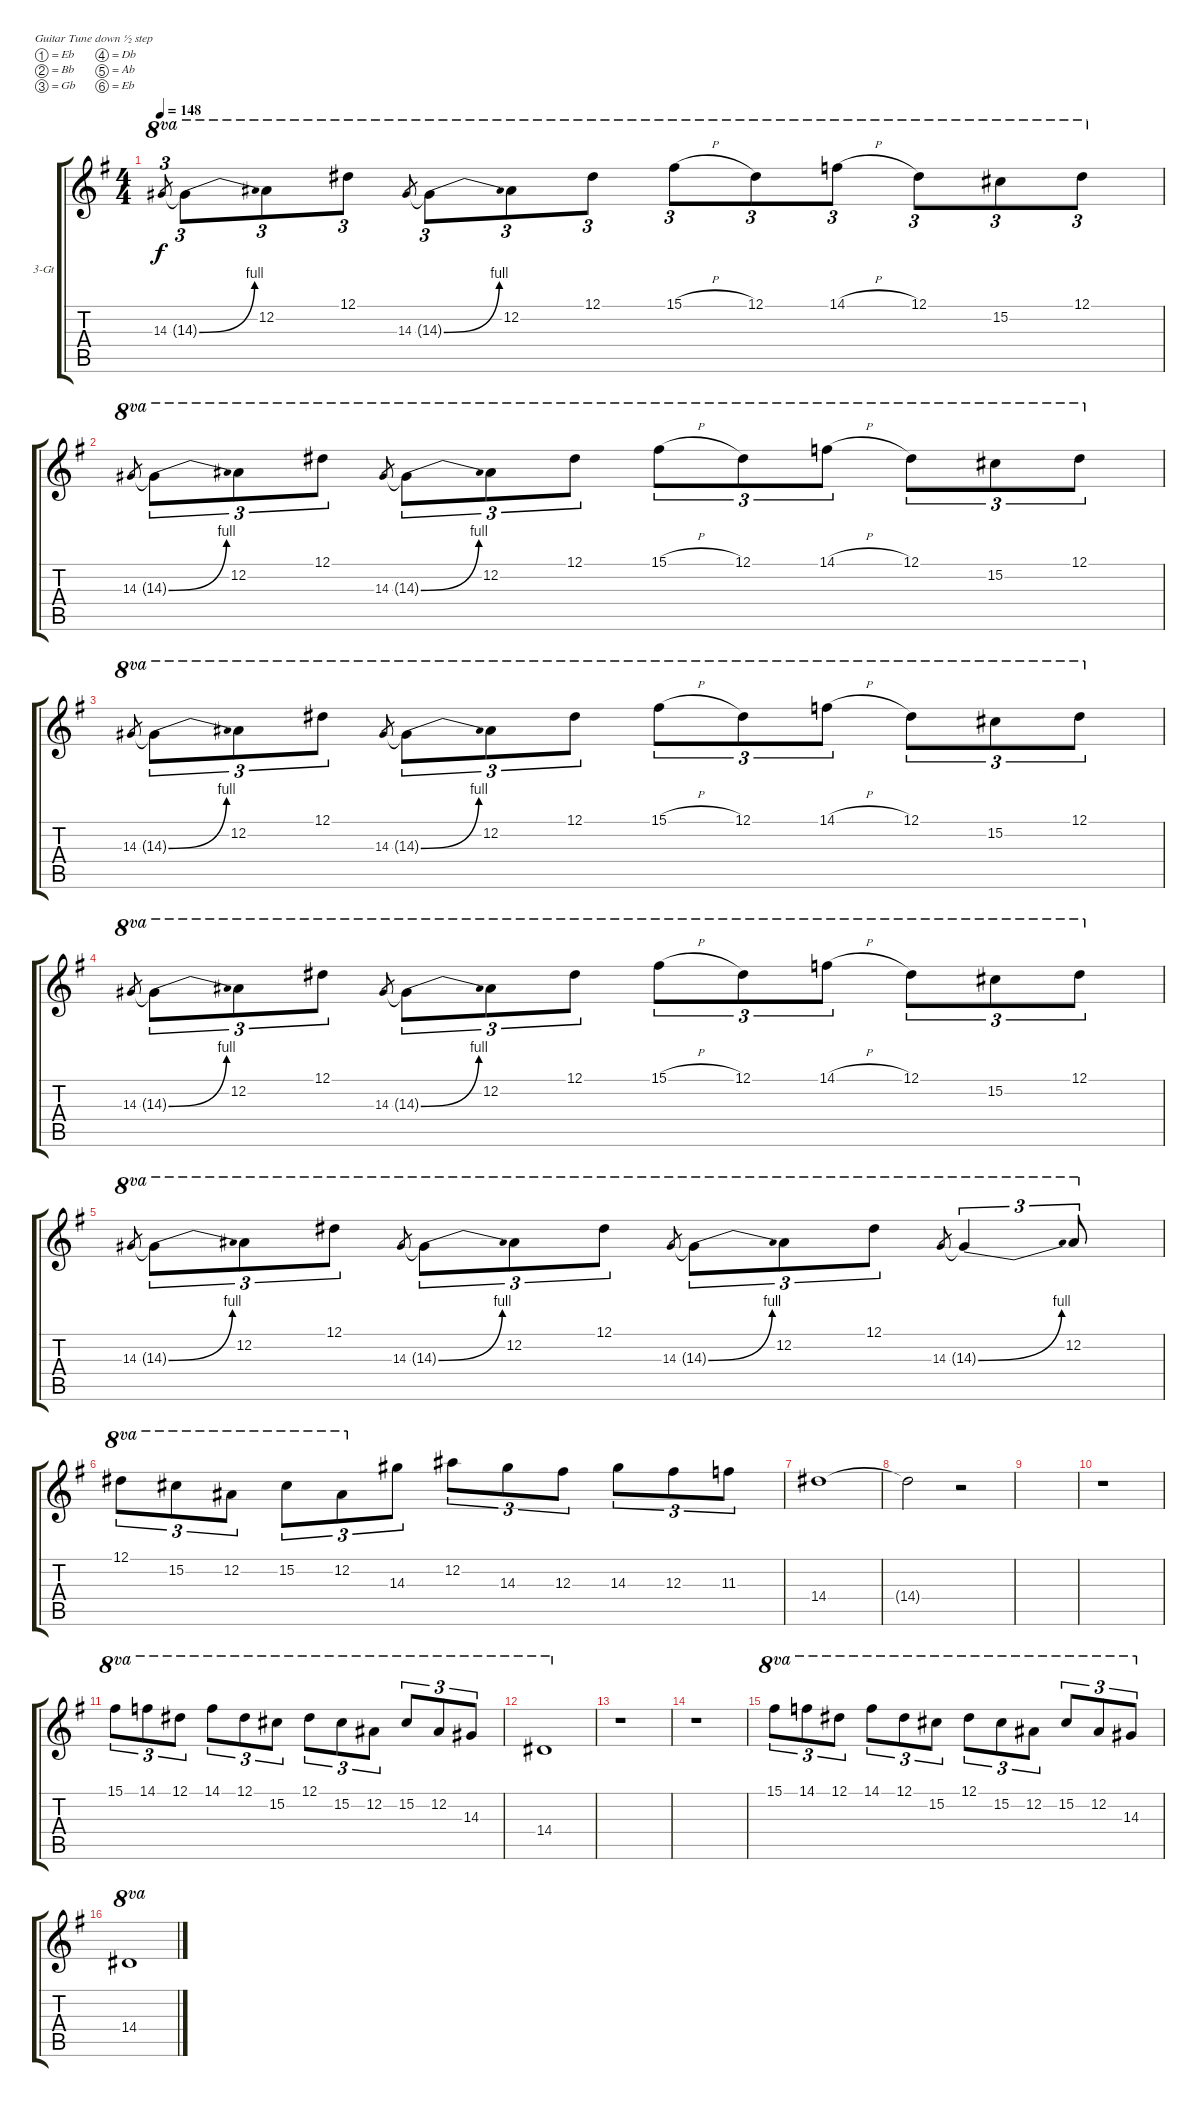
\bracketExtendMode groupsimilarinstruments
\firstSystemTrackNameOrientation horizontal
\otherSystemsTrackNameOrientation horizontal
\track ("Guitar 3" "3-Gt") {instrument distortionguitar}
\staff {score tabs}
\tuning (Eb4 Bb3 Gb3 Db3 Ab2 Eb2)
\ts (4 4)
\tempo 148
\clef g2
\scale
1.05549
\ks g
14.3.8{tu (3 2) ot 8va gr dy f} 14.3{be (bend 0 0 15 4) t}.8{tu (3 2) ot 8va} 12.2.8{tu (3 2) ot 8va} 12.1.8{tu (3 2) ot 8va} 14.3.8{tu (3 2) ot 8va gr} 14.3{be (bend 0 0 15 4) t}.8{tu (3 2) ot 8va} 12.2.8{tu (3 2) ot 8va} 12.1.8{tu (3 2) ot 8va} 15.1{h}.8{tu (3 2) ot 8va} 12.1.8{tu (3 2) ot 8va} 14.1{h}.8{tu (3 2) ot 8va} 12.1.8{tu (3 2) ot 8va} 15.2.8{tu (3 2) ot 8va} 12.1.8{tu (3 2) ot 8va} |
\scale
0.944515 14.3.8{tu (3 2) ot 8va gr} 14.3{be (bend 0 0 15 4) t}.8{tu (3 2) ot 8va} 12.2.8{tu (3 2) ot 8va} 12.1.8{tu (3 2) ot 8va} 14.3.8{tu (3 2) ot 8va gr} 14.3{be (bend 0 0 15 4) t}.8{tu (3 2) ot 8va} 12.2.8{tu (3 2) ot 8va} 12.1.8{tu (3 2) ot 8va} 15.1{h}.8{tu (3 2) ot 8va} 12.1.8{tu (3 2) ot 8va} 14.1{h}.8{tu (3 2) ot 8va} 12.1.8{tu (3 2) ot 8va} 15.2.8{tu (3 2) ot 8va} 12.1.8{tu (3 2) ot 8va} |
\scale
1.05549 14.3.8{tu (3 2) ot 8va gr} 14.3{be (bend 0 0 15 4) t}.8{tu (3 2) ot 8va} 12.2.8{tu (3 2) ot 8va} 12.1.8{tu (3 2) ot 8va} 14.3.8{tu (3 2) ot 8va gr} 14.3{be (bend 0 0 15 4) t}.8{tu (3 2) ot 8va} 12.2.8{tu (3 2) ot 8va} 12.1.8{tu (3 2) ot 8va} 15.1{h}.8{tu (3 2) ot 8va} 12.1.8{tu (3 2) ot 8va} 14.1{h}.8{tu (3 2) ot 8va} 12.1.8{tu (3 2) ot 8va} 15.2.8{tu (3 2) ot 8va} 12.1.8{tu (3 2) ot 8va} |
\scale
0.944515 14.3.8{tu (3 2) ot 8va gr} 14.3{be (bend 0 0 15 4) t}.8{tu (3 2) ot 8va} 12.2.8{tu (3 2) ot 8va} 12.1.8{tu (3 2) ot 8va} 14.3.8{tu (3 2) ot 8va gr} 14.3{be (bend 0 0 15 4) t}.8{tu (3 2) ot 8va} 12.2.8{tu (3 2) ot 8va} 12.1.8{tu (3 2) ot 8va} 15.1{h}.8{tu (3 2) ot 8va} 12.1.8{tu (3 2) ot 8va} 14.1{h}.8{tu (3 2) ot 8va} 12.1.8{tu (3 2) ot 8va} 15.2.8{tu (3 2) ot 8va} 12.1.8{tu (3 2) ot 8va} |
\scale
1.05549 14.3.8{tu (3 2) ot 8va gr} 14.3{be (bend 0 0 15 4) t}.8{tu (3 2) ot 8va} 12.2.8{tu (3 2) ot 8va} 12.1.8{tu (3 2) ot 8va} 14.3.8{tu (3 2) ot 8va gr} 14.3{be (bend 0 0 15 4) t}.8{tu (3 2) ot 8va} 12.2.8{tu (3 2) ot 8va} 12.1.8{tu (3 2) ot 8va} 14.3.8{tu (3 2) ot 8va gr} 14.3{be (bend 0 0 15 4) t}.8{tu (3 2) ot 8va} 12.2.8{tu (3 2) ot 8va} 12.1.8{tu (3 2) ot 8va} 14.3.8{tu (3 2) ot 8va gr} 14.3{be (bend 0 0 15 4) t}.4{tu (3 2) ot 8va} 12.2.8{tu (3 2) ot 8va} |
\scale
0.944515 12.1.8{tu (3 2) ot 8va} 15.2.8{tu (3 2) ot 8va} 12.2.8{tu (3 2) ot 8va} 15.2.8{tu (3 2) ot 8va} 12.2.8{tu (3 2) ot 8va} 14.3.8{tu (3 2)} 12.2.8{tu (3 2)} 14.3.8{tu (3 2)} 12.3.8{tu (3 2)} 14.3.8{tu (3 2)} 12.3.8{tu (3 2)} 11.3.8{tu (3 2)} |
\scale
1.05549 14.4.1 |
\scale
0.944515 14.4{t}.2 r.2 |
\scale
1.05549 |
\scale
0.944515 r.1 |
\scale
1.05549 15.1.8{tu (3 2) ot 8va} 14.1.8{tu (3 2) ot 8va} 12.1.8{tu (3 2) ot 8va} 14.1.8{tu (3 2) ot 8va} 12.1.8{tu (3 2) ot 8va} 15.2.8{tu (3 2) ot 8va} 12.1.8{tu (3 2) ot 8va} 15.2.8{tu (3 2) ot 8va} 12.2.8{tu (3 2) ot 8va} 15.2.8{tu (3 2) ot 8va} 12.2.8{tu (3 2) ot 8va} 14.3.8{tu (3 2) ot 8va} |
\scale
0.944515 14.4.1{ot 8va} |
\scale
1.05549 r.1 |
\scale
0.944515 r.1 |
\scale
1.05549 15.1.8{tu (3 2) ot 8va} 14.1.8{tu (3 2) ot 8va} 12.1.8{tu (3 2) ot 8va} 14.1.8{tu (3 2) ot 8va} 12.1.8{tu (3 2) ot 8va} 15.2.8{tu (3 2) ot 8va} 12.1.8{tu (3 2) ot 8va} 15.2.8{tu (3 2) ot 8va} 12.2.8{tu (3 2) ot 8va} 15.2.8{tu (3 2) ot 8va} 12.2.8{tu (3 2) ot 8va} 14.3.8{tu (3 2) ot 8va} |
\scale
0.944515 14.4.1{ot 8va}
